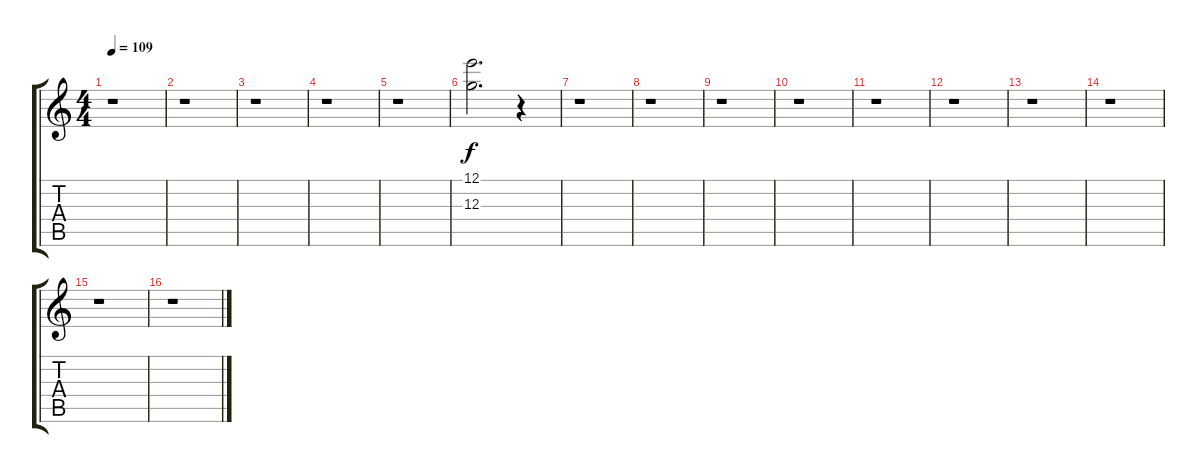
\track "" {instrument electricguitarmuted}
\staff {score tabs}
\tuning (E4 B3 G3 D3 A2 E2) {hide}
\ts (4 4)
\tempo 109
\clef g2
\ks c
r.1{dy f} |
r.1 |
r.1 |
r.1 |
r.1 |
(12.1 12.3).2{d} r.4 |
r.1 |
r.1 |
r.1 |
r.1 |
r.1 |
r.1 |
r.1 |
r.1 |
r.1 |
r.1
